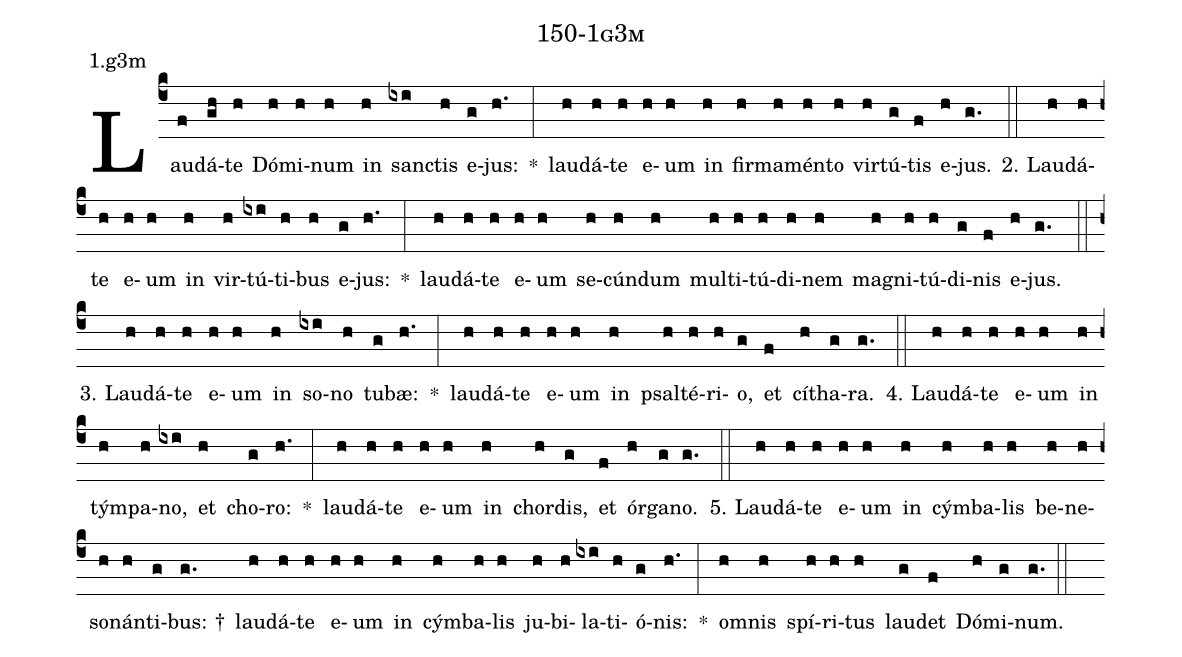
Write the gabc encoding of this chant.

name: 150-1g3m;
annotation: 1.g3m;
%%
(c4)Lau(f)dá(gh)te(h) Dó(h)mi(h)num(h) in(h) sanc(ixi)tis(h) e(g)jus:(h.) *(:) lau(h)dá(h)te(h) e(h)um(h) in(h) fir(h)ma(h)mén(h)to(h) vir(h)tú(g)tis(f) e(h)jus.(g.) (::)
2. Lau(h)dá(h)te(h) e(h)um(h) in(h) vir(h)tú(ixi)ti(h)bus(h) e(g)jus:(h.) *(:) lau(h)dá(h)te(h) e(h)um(h) se(h)cún(h)dum(h) mul(h)ti(h)tú(h)di(h)nem(h) ma(h)gni(h)tú(h)di(g)nis(f) e(h)jus.(g.) (::)
3. Lau(h)dá(h)te(h) e(h)um(h) in(h) so(ixi)no(h) tu(g)bæ:(h.) *(:) lau(h)dá(h)te(h) e(h)um(h) in(h) psal(h)té(h)ri(h)o,(g) et(f) cí(h)tha(g)ra.(g.) (::)
4. Lau(h)dá(h)te(h) e(h)um(h) in(h) tým(h)pa(h)no,(ixi) et(h) cho(g)ro:(h.) *(:) lau(h)dá(h)te(h) e(h)um(h) in(h) chor(h)dis,(g) et(f) ór(h)ga(g)no.(g.) (::)
5. Lau(h)dá(h)te(h) e(h)um(h) in(h) cým(h)ba(h)lis(h) be(h)ne(h)so(h)nán(h)ti(g)bus: †(g.) lau(h)dá(h)te(h) e(h)um(h) in(h) cým(h)ba(h)lis(h) ju(h)bi(h)la(ixi)ti(h)ó(g)nis:(h.) *(:) om(h)nis(h) spí(h)ri(h)tus(h) lau(g)det(f) Dó(h)mi(g)num.(g.) (::)
